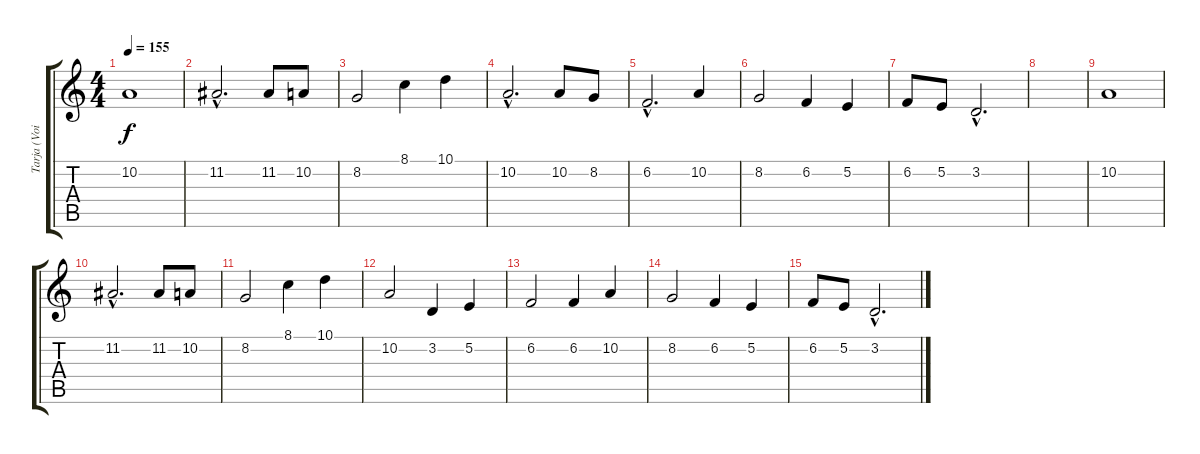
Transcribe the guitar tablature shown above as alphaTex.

\track ("Tarja (Voice)" "Tarja (Voi") {instrument acousticgrandpiano}
\staff {score tabs}
\tuning (E4 B3 G3 D3 A2 E2) {hide}
\ts (4 4)
\tempo 155
\clef g2
\ks c
10.2.1{dy f} |
11.2{hac}.2{d} 11.2.8 10.2.8 |
8.2.2 8.1.4 10.1.4 |
10.2{hac}.2{d} 10.2.8 8.2.8 |
6.2{hac}.2{d} 10.2.4 |
8.2.2 6.2.4 5.2.4 |
6.2.8 5.2.8 3.2{hac}.2{d} |
|
10.2.1 |
11.2{hac}.2{d} 11.2.8 10.2.8 |
8.2.2 8.1.4 10.1.4 |
10.2.2 3.2.4 5.2.4 |
6.2.2 6.2.4 10.2.4 |
8.2.2 6.2.4 5.2.4 |
6.2.8 5.2.8 3.2{hac}.2{d}
